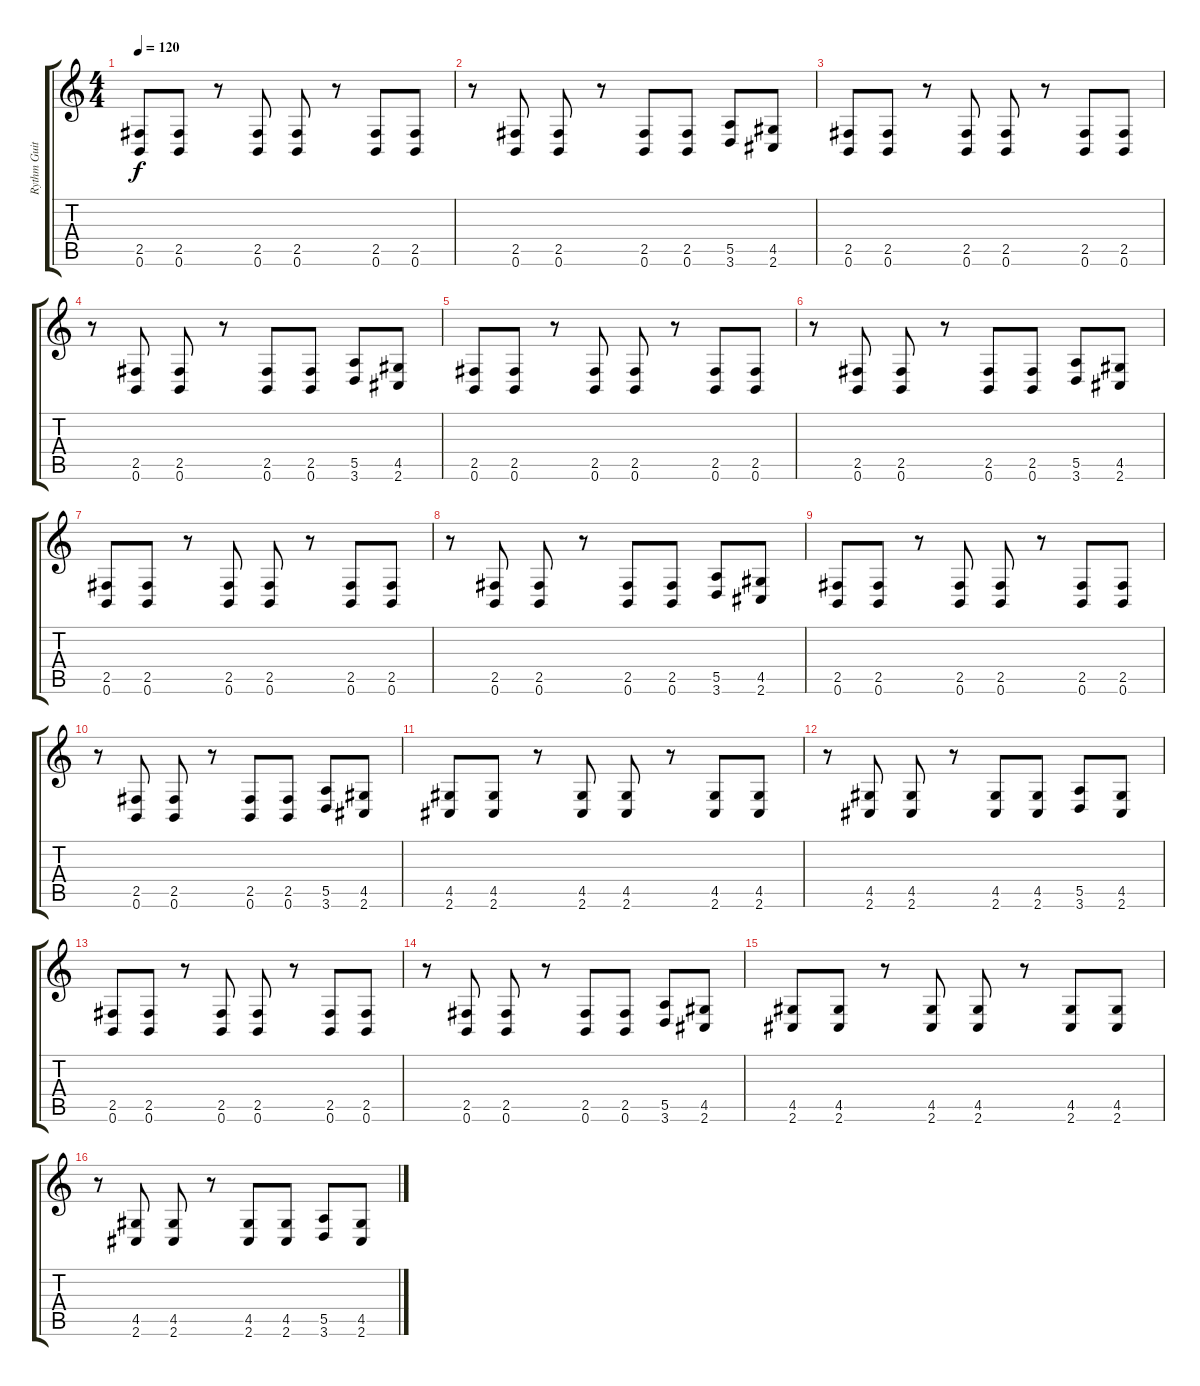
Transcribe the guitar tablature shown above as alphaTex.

\track ("Rythm Guitar" "Rythm Guit") {instrument distortionguitar}
\staff {score tabs}
\tuning (B3 Gb3 D3 A2 E2 B1) {hide}
\ts (4 4)
\tempo 120
\clef g2
\ks c
(2.5 0.6).8{dy f} (2.5 0.6).8 r.8 (2.5 0.6).8 (2.5 0.6).8 r.8 (2.5 0.6).8 (2.5 0.6).8 |
r.8 (2.5 0.6).8 (2.5 0.6).8 r.8 (2.5 0.6).8 (2.5 0.6).8 (5.5 3.6).8 (4.5 2.6).8 |
(2.5 0.6).8 (2.5 0.6).8 r.8 (2.5 0.6).8 (2.5 0.6).8 r.8 (2.5 0.6).8 (2.5 0.6).8 |
r.8 (2.5 0.6).8 (2.5 0.6).8 r.8 (2.5 0.6).8 (2.5 0.6).8 (5.5 3.6).8 (4.5 2.6).8 |
(2.5 0.6).8 (2.5 0.6).8 r.8 (2.5 0.6).8 (2.5 0.6).8 r.8 (2.5 0.6).8 (2.5 0.6).8 |
r.8 (2.5 0.6).8 (2.5 0.6).8 r.8 (2.5 0.6).8 (2.5 0.6).8 (5.5 3.6).8 (4.5 2.6).8 |
(2.5 0.6).8 (2.5 0.6).8 r.8 (2.5 0.6).8 (2.5 0.6).8 r.8 (2.5 0.6).8 (2.5 0.6).8 |
r.8 (2.5 0.6).8 (2.5 0.6).8 r.8 (2.5 0.6).8 (2.5 0.6).8 (5.5 3.6).8 (4.5 2.6).8 |
(2.5 0.6).8 (2.5 0.6).8 r.8 (2.5 0.6).8 (2.5 0.6).8 r.8 (2.5 0.6).8 (2.5 0.6).8 |
r.8 (2.5 0.6).8 (2.5 0.6).8 r.8 (2.5 0.6).8 (2.5 0.6).8 (5.5 3.6).8 (4.5 2.6).8 |
(4.5 2.6).8 (4.5 2.6).8 r.8 (4.5 2.6).8 (4.5 2.6).8 r.8 (4.5 2.6).8 (4.5 2.6).8 |
r.8 (4.5 2.6).8 (4.5 2.6).8 r.8 (4.5 2.6).8 (4.5 2.6).8 (5.5 3.6).8 (4.5 2.6).8 |
(2.5 0.6).8 (2.5 0.6).8 r.8 (2.5 0.6).8 (2.5 0.6).8 r.8 (2.5 0.6).8 (2.5 0.6).8 |
r.8 (2.5 0.6).8 (2.5 0.6).8 r.8 (2.5 0.6).8 (2.5 0.6).8 (5.5 3.6).8 (4.5 2.6).8 |
(4.5 2.6).8 (4.5 2.6).8 r.8 (4.5 2.6).8 (4.5 2.6).8 r.8 (4.5 2.6).8 (4.5 2.6).8 |
r.8 (4.5 2.6).8 (4.5 2.6).8 r.8 (4.5 2.6).8 (4.5 2.6).8 (5.5 3.6).8 (4.5 2.6).8
